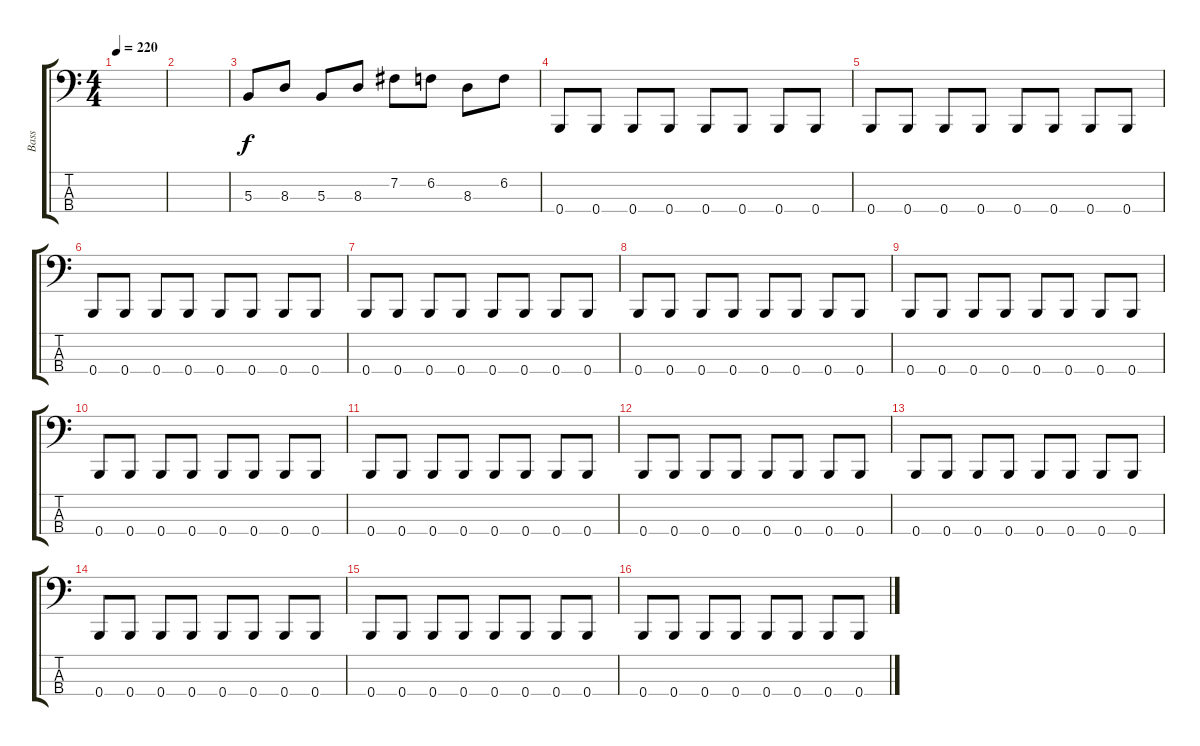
\track ("Bass" "Bass") {instrument electricbasspick}
\staff {score tabs}
\tuning (E2 B1 Gb1 B0) {hide}
\ts (4 4)
\tempo 220
\clef f4
\ks c
|
|
5.3.8 8.3.8 5.3.8 8.3.8 7.2.8 6.2.8 8.3.8 6.2.8 |
0.4.8 0.4.8 0.4.8 0.4.8 0.4.8 0.4.8 0.4.8 0.4.8 |
0.4.8 0.4.8 0.4.8 0.4.8 0.4.8 0.4.8 0.4.8 0.4.8 |
0.4.8 0.4.8 0.4.8 0.4.8 0.4.8 0.4.8 0.4.8 0.4.8 |
0.4.8 0.4.8 0.4.8 0.4.8 0.4.8 0.4.8 0.4.8 0.4.8 |
0.4.8 0.4.8 0.4.8 0.4.8 0.4.8 0.4.8 0.4.8 0.4.8 |
0.4.8 0.4.8 0.4.8 0.4.8 0.4.8 0.4.8 0.4.8 0.4.8 |
0.4.8 0.4.8 0.4.8 0.4.8 0.4.8 0.4.8 0.4.8 0.4.8 |
0.4.8 0.4.8 0.4.8 0.4.8 0.4.8 0.4.8 0.4.8 0.4.8 |
0.4.8 0.4.8 0.4.8 0.4.8 0.4.8 0.4.8 0.4.8 0.4.8 |
0.4.8 0.4.8 0.4.8 0.4.8 0.4.8 0.4.8 0.4.8 0.4.8 |
0.4.8 0.4.8 0.4.8 0.4.8 0.4.8 0.4.8 0.4.8 0.4.8 |
0.4.8 0.4.8 0.4.8 0.4.8 0.4.8 0.4.8 0.4.8 0.4.8 |
0.4.8 0.4.8 0.4.8 0.4.8 0.4.8 0.4.8 0.4.8 0.4.8
